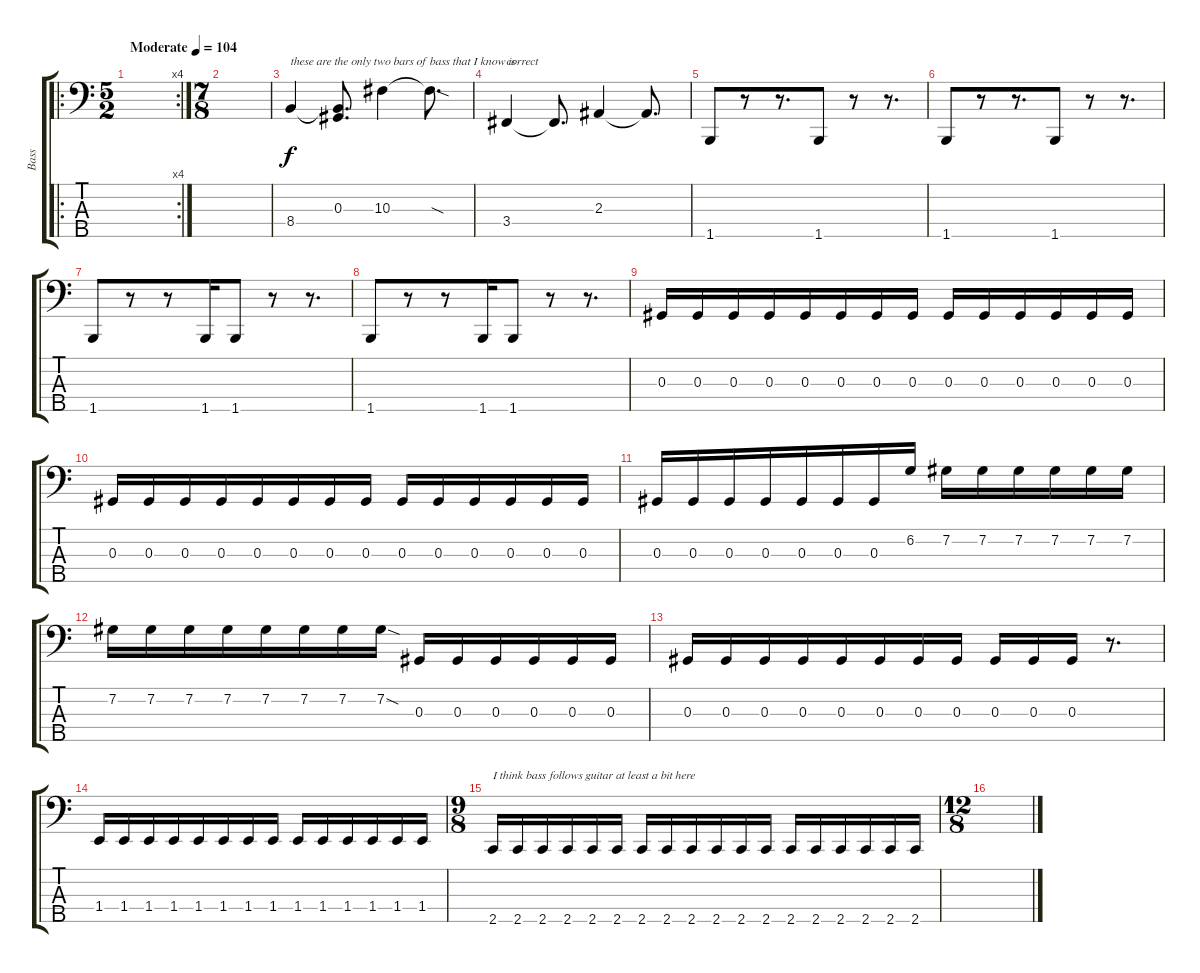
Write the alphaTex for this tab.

\track ("Bass" "Bass") {instrument electricbassfinger}
\staff {score tabs}
\tuning (Gb2 Db2 Ab1 Eb1 Bb0) {hide}
\ro
\rc 4
\ts (5 2)
\tempo (104 "Moderate")
\clef f4
\ks c
|
\ts (7 8)
|
8.4.4{txt "these are the only two bars of bass that I know is"} (0.3 8.4{t}).8{d} 10.3.4 10.3{sod t}.8{d} |
3.4.4{txt "correct"} 3.4{t}.8{d} 2.3.4 2.3{t}.8{d} |
1.5.8 r.8 r.8{d} 1.5.8 r.8 r.8{d} |
1.5.8 r.8 r.8{d} 1.5.8 r.8 r.8{d} |
1.5.8 r.8 r.8 1.5.16 1.5.8 r.8 r.8{d} |
1.5.8 r.8 r.8 1.5.16 1.5.8 r.8 r.8{d} |
0.3.16 0.3.16 0.3.16 0.3.16 0.3.16 0.3.16 0.3.16 0.3.16 0.3.16 0.3.16 0.3.16 0.3.16 0.3.16 0.3.16 |
0.3.16 0.3.16 0.3.16 0.3.16 0.3.16 0.3.16 0.3.16 0.3.16 0.3.16 0.3.16 0.3.16 0.3.16 0.3.16 0.3.16 |
0.3.16 0.3.16 0.3.16 0.3.16 0.3.16 0.3.16 0.3.16 6.2.16 7.2.16 7.2.16 7.2.16 7.2.16 7.2.16 7.2.16 |
7.2.16 7.2.16 7.2.16 7.2.16 7.2.16 7.2.16 7.2.16 7.2{sod}.16 0.3.16 0.3.16 0.3.16 0.3.16 0.3.16 0.3.16 |
0.3.16 0.3.16 0.3.16 0.3.16 0.3.16 0.3.16 0.3.16 0.3.16 0.3.16 0.3.16 0.3.16 r.8{d} |
1.4.16 1.4.16 1.4.16 1.4.16 1.4.16 1.4.16 1.4.16 1.4.16 1.4.16 1.4.16 1.4.16 1.4.16 1.4.16 1.4.16 |
\ts (9 8)
2.5.16{txt "I think bass follows guitar at least a bit here"} 2.5.16 2.5.16 2.5.16 2.5.16 2.5.16 2.5.16 2.5.16 2.5.16 2.5.16 2.5.16 2.5.16 2.5.16 2.5.16 2.5.16 2.5.16 2.5.16 2.5.16 |
\ts (12 8)
